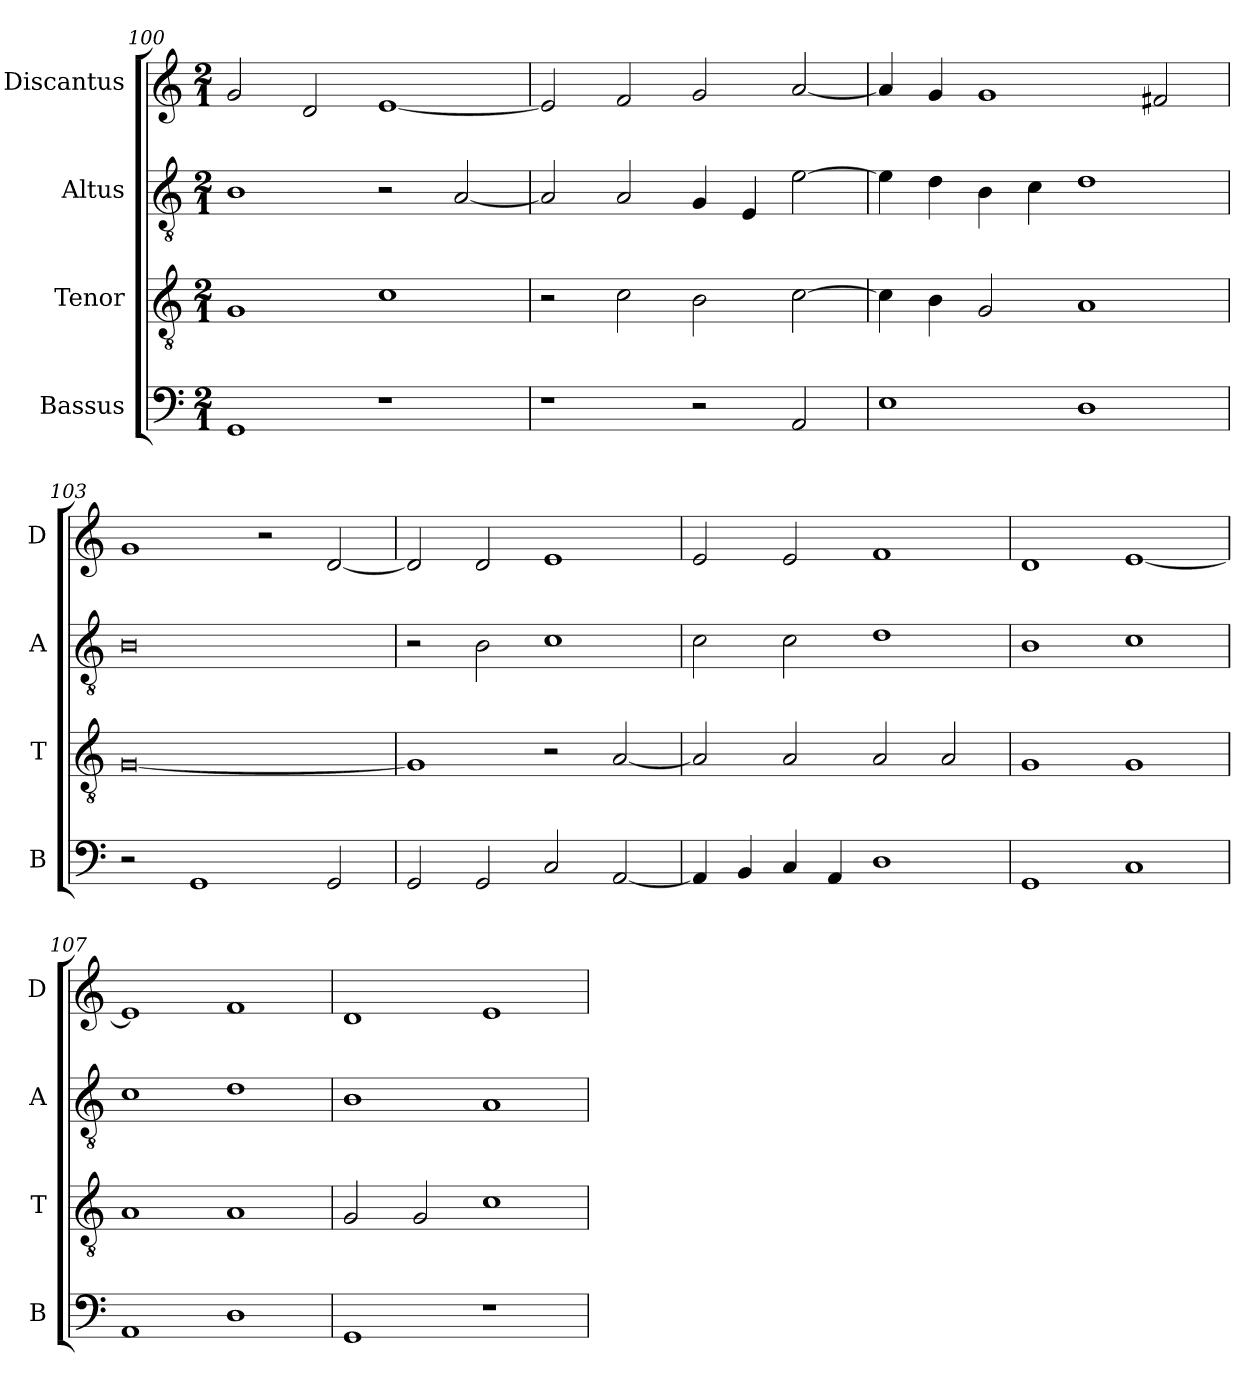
**kern	**kern	**kern	**kern
*part4	*part3	*part2	*part1
*staff4	*staff3	*staff2	*staff1
*I"Bassus	*I"Tenor	*I"Altus	*I"Discantus
*I'B	*I'T	*I'A	*I'D
*clefF4	*clefGv2	*clefGv2	*clefG2
*k[]	*k[]	*k[]	*k[]
*M2/1	*M2/1	*M2/1	*M2/1
=100	=100	=100	=100
1GG	1G	1B	2g/
.	.	.	2d/
1r	1c	2r	[1e
.	.	[2A/	.
=101	=101	=101	=101
1r	2r	2A/]	2e/]
.	2c\	2A/	2f/
2r	2B\	4G/	2g/
.	.	4E/	.
2AA/	[2c\	[2e\	[2a/
=102	=102	=102	=102
1E	4c\]	4e\]	4a/]
.	4B\	4d\	4g/
.	2G/	4B\	1g
.	.	4c\	.
1D	1A	1d	.
.	.	.	2f#X/
=103	=103	=103	=103
2r	[0G	0B	1g
1GG	.	.	.
.	.	.	2r
2GG/	.	.	[2d/
=104	=104	=104	=104
2GG/	1G]	2r	2d/]
2GG/	.	2B\	2d/
2C/	2r	1c	1e
[2AA/	[2A/	.	.
=105	=105	=105	=105
4AA/]	2A/]	2c\	2e/
4BB/	.	.	.
4C/	2A/	2c\	2e/
4AA/	.	.	.
1D	2A/	1d	1f
.	2A/	.	.
=106	=106	=106	=106
1GG	1G	1B	1d
1C	1G	1c	[1e
=107	=107	=107	=107
1AA	1A	1c	1e]
1D	1A	1d	1f
=108	=108	=108	=108
1GG	2G/	1B	1d
.	2G/	.	.
1r	1c	1A	1e
=	=	=	=
*-	*-	*-	*-
